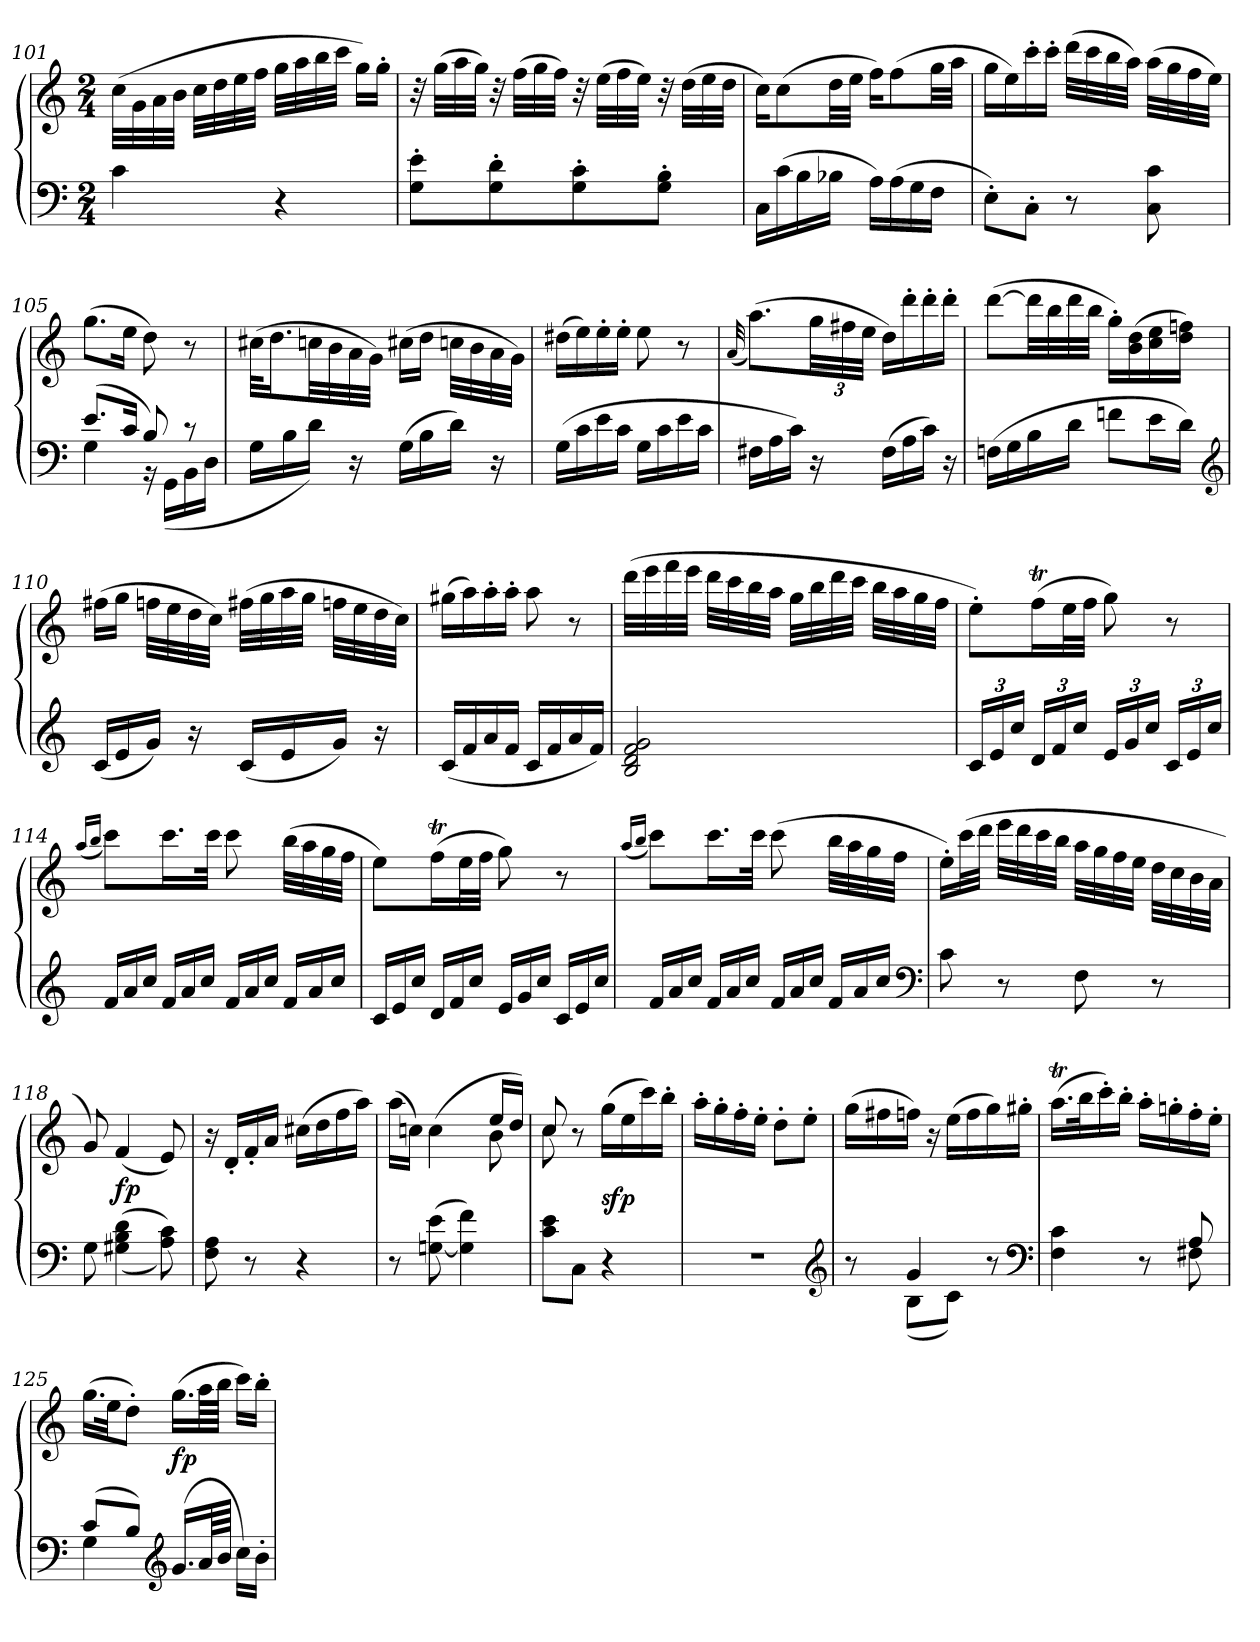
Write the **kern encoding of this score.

**kern	**kern	**dynam
*part1	*part1	*part1
*staff2	*staff1	*staff1/2
*clefF4	*clefG2	*
*k[]	*k[]	*
*M2/4	*M2/4	*
=101	=101	=101
4c	(>32cc\LLL	.
.	32g\	.
.	32a\	.
.	32b\JJJ	.
.	32ccLLL	.
.	32dd	.
.	32ee	.
.	32ffJJJ	.
4r	32ggLLL	.
.	32aa	.
.	32bb	.
.	32cccJJJ	.
.	16ggLL)	.
.	16gg'JJ	.
=102	=102	=102
8G' 8e'L	32r	.
.	(32ggLLL	.
.	32aa	.
.	32ggJJJ)	.
8G' 8d'	32r	.
.	(32ffLLL	.
.	32gg	.
.	32ffJJJ)	.
8G' 8c'	32r	.
.	(32eeLLL	.
.	32ff	.
.	32eeJJJ)	.
8G' 8B'J	32r	.
.	(32ddLLL	.
.	32ee	.
.	32ddJJJ	.
=103	=103	=103
16CLL	16ccKL)	.
(16c	(8cc	.
16B	.	.
16B-XJJ	32ddLL	.
.	32eeJJJ	.
16ALL)	16ffKL)	.
(16A	(8ff	.
16G	.	.
16FJJ	32ggLL	.
.	32aaJJJ	.
=104	=104	=104
8E'L)	16ggLL	.
.	16ee)	.
8C'J	16ccc'	.
.	16ccc'JJ	.
8r	(32dddLLL	.
.	32ccc	.
.	32bb	.
.	32aaJJJ)	.
8C 8c	(32aaLLL	.
.	32gg	.
.	32ff	.
.	32eeJJJ)	.
=105	=105	=105
*^	*	*
(8.eL	4G	(8.ggL	.
16cJk	.	16eeJk	.
8B)	16r	8dd)	.
.	(>16GGLL	.	.
8rc	16BB	8r	.
.	16DJJ	.	.
*v	*v	*	*
=106	=106	=106
16GLL	(32cc#XKLL	.
.	16.ddJ	.
16B	.	.
16dJJ)	32ccnLL	.
.	32b	.
16r	32a	.
.	32gJJJ)	.
(16GLL	(16cc#XLL	.
16B	16ddJJ	.
16dJJ)	32ccn\LLL	.
.	32b\	.
16r	32a\	.
.	32g\JJJ)	.
=107	=107	=107
(16GLL	(16dd#XLL	.
16c	16ee)	.
16e	16ee'	.
16cJJ	16ee'JJ	.
16GLL	8ee	.
16c	.	.
16e	8r	.
16cJJ	.	.
=108	=108	=108
.	(>32qqa	.
16F#XLL	(8.aaL)	.
16A	.	.
16cJJ)	.	.
16r	48ggLL	.
.	48ff#X	.
.	48eeJJJ	.
(16F#LL	16ddLL)	.
16A	16ddd'	.
16cJJ)	16ddd'	.
16r	16ddd'JJ	.
=109	=109	=109
(16FnLL	([8dddL	.
16G	.	.
16B	32dddLL]	.
.	32bb	.
16dJJ	32ddd	.
.	32bbJJJ	.
8fnL	16gg'LL)	.
.	(16b 16dd	.
16eL	16cc 16ee	.
16dJJ)	16dd 16ffnJJ)	.
*clefG2	*	*
=110	=110	=110
(16cLL	(16ff#XLL	.
16e	16ggJJ	.
16gJJ)	32ffnLLL	.
.	32ee	.
16r	32dd	.
.	32ccJJJ)	.
(16cLL	(32ff#XLLL	.
.	32gg	.
16e	32aa	.
.	32ggJJJ	.
16gJJ)	32ffnLLL	.
.	32ee	.
16r	32dd	.
.	32ccJJJ)	.
=111	=111	=111
(16cLL	(16gg#XLL	.
16f	16aa)	.
16a	16aa'	.
16fJJ	16aa'JJ	.
16cLL	8aa	.
16f	.	.
16a	8r	.
16fJJ)	.	.
=112	=112	=112
2B 2d 2f 2g	(32dddLLL	.
.	32eee	.
.	32fff	.
.	32eeeJJJ	.
.	32dddLLL	.
.	32ccc	.
.	32bb	.
.	32aaJJJ	.
.	32ggLLL	.
.	32bb	.
.	32ddd	.
.	32cccJJJ	.
.	32bbLLL	.
.	32aa	.
.	32gg	.
.	32ffJJJ	.
=113	=113	=113
24cLL	8ee'L)	.
24e	.	.
24ccJJ	.	.
24dLL	(16ffTL	.
24f	.	.
.	32eeL	.
24ccJJ	.	.
.	32ffJJJ	.
24eLL	8gg)	.
24g	.	.
24ccJJ	.	.
24cLL	8r	.
24e	.	.
24ccJJ	.	.
=114	=114	=114
.	(16qaa/LL	.
.	16qbb/JJ	.
*Xtuplet	*	*
24fLL	8cccL)	.
24a	.	.
24ccJJ	.	.
24fLL	16.cccL	.
24a	.	.
24ccJJ	.	.
.	32cccJJk	.
24fLL	8ccc	.
24a	.	.
24ccJJ	.	.
24fLL	(32bbLLL	.
.	32aa	.
24a	.	.
.	32gg	.
24ccJJ	.	.
.	32ffJJJ	.
=115	=115	=115
24cLL	8eeL)	.
24e	.	.
24ccJJ	.	.
24dLL	(16ffTL	.
24f	.	.
.	32eeL	.
24ccJJ	.	.
.	32ffJJJ	.
24eLL	8gg)	.
24g	.	.
24ccJJ	.	.
24cLL	8r	.
24e	.	.
24ccJJ	.	.
=116	=116	=116
.	(16qaa/LL	.
.	16qbb/JJ	.
24fLL	8cccL)	.
24a	.	.
24ccJJ	.	.
24fLL	16.cccL	.
24a	.	.
24ccJJ	.	.
.	32cccJJk	.
24fLL	(8ccc	.
24a	.	.
24ccJJ	.	.
24fLL	32bbLLL	.
.	32aa	.
24a	.	.
.	32gg	.
24ccJJ	.	.
.	32ffJJJ	.
*clefF4	*	*
=117	=117	=117
8c	16ee'LL)	.
.	(32cccL	.
.	32dddJJJ	.
8r	32eeeLLL	.
.	32ddd	.
.	32ccc	.
.	32bbJJJ	.
8F	32aaLLL	.
.	32gg	.
.	32ff	.
.	32eeJJJ	.
8r	32ddLLL	.
.	32cc	.
.	32b	.
.	32aJJJ	.
=118	=118	=118
8G	8g)	.
(>(<4G#X 4B 4d	(4f	fp
8A 8c))	8e)	.
=119	=119	=119
8F 8A	16r	.
.	16d'LL	.
8r	16f'	.
.	16aJJ	.
4r	(16cc#XLL	.
.	16dd	.
.	16ff	.
.	16aaJJ)	.
=120	=120	=120
*	*^	*
8r	(>16aa\LL	4.ryy	.
.	16ccn\JJ)	.	.
([8Gn 8e	(4cc\	.	.
4G] 4f)	.	.	.
.	16eeLL	8b	.
.	16ddJJ)	.	.
=121	=121	=121	=121
8c 8eL	8cc	8cc	.
8CJ	4.ryy	8r	.
4r	.	(>16ggLL	sfp
.	.	16ee	.
.	.	16ccc)	.
.	.	16bb'>JJ	.
*	*v	*v	*
=122	=122	=122
2r	16aa'LL	.
.	16gg'	.
.	16ff'	.
.	16ee'JJ	.
.	8dd'L	.
.	8ee'J	.
*clefG2	*	*
=123	=123	=123
*^	*	*
8r	8ryy	(16ggLL	.
.	.	16ff#X	.
4g	(8BL	16ffnJJ)	.
.	.	16r	.
.	8cJ)	(16eeLL	.
.	.	16ff	.
8r	8ryy	16gg)	.
.	.	16gg#X'JJ	.
*clefF4	*	*	*
=124	=124	=124	=124
4.ryy	4F 4c	(16.aaTLL	.
.	.	32bbk	.
.	.	16ccc')	.
.	.	16bb'JJ	.
.	8r	16aa'LL	.
.	.	16ggn'	.
8A	8F#X	16ff'	.
.	.	16ee'JJ	.
=125	=125	=125	=125
(8cL	4G	(16.ggLL	.
.	.	32eeJk	.
8BJ)	.	8dd'J)	.
*clefG2	*	*	*
(16.gLL	4ryy	(16.ggLL	fp
64aLL	.	64aaLL	.
64bJJJJ	.	64bbJJJJ	.
16cc\LL)	.	16cccLL)	.
16b'\JJ	.	16bb'JJ	.
*v	*v	*	*
=	=	=
*-	*-	*-
